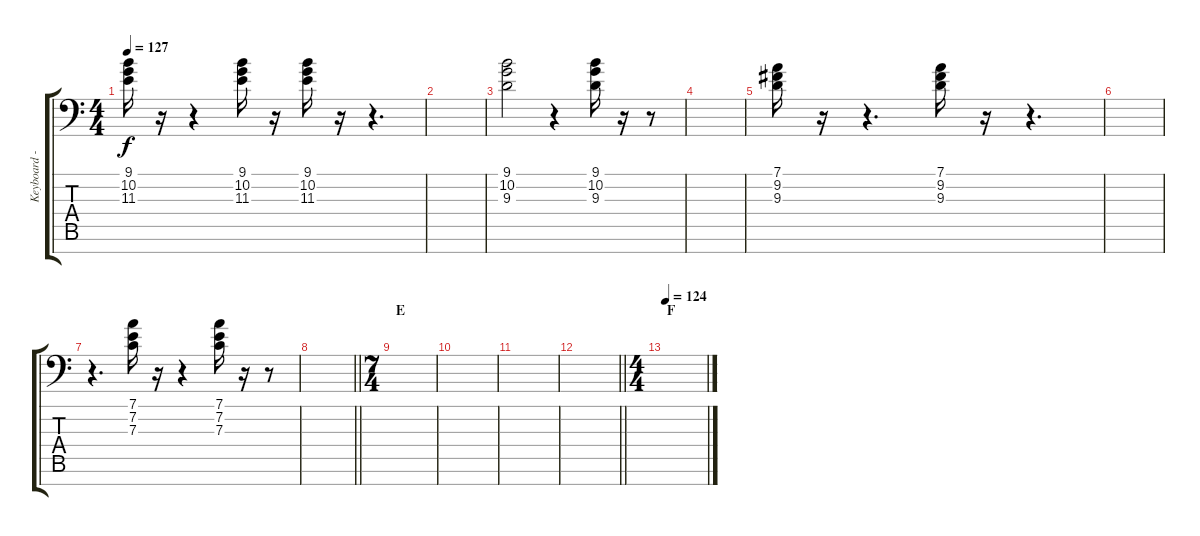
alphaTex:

\track ("Keyboard - Choir" "Keyboard -") {instrument choiraahs}
\staff {score tabs}
\tuning (D4 A3 F3 C3 G2 D2 A1) {hide}
\ts (4 4)
\tempo 127
\clef f4
\ks c
(9.1 10.2 11.3).16{dy f} r.16 r.4 (9.1 10.2 11.3).16 r.16 (9.1 10.2 11.3).16 r.16 r.4{d} |
|
(9.1 10.2 9.3).2 r.4 (9.1 10.2 9.3).16 r.16 r.8 |
|
(7.1 9.2 9.3).16 r.16 r.4{d} (7.1 9.2 9.3).16 r.16 r.4{d} |
|
r.4{d} (7.1 7.2 7.3).16 r.16 r.4 (7.1 7.2 7.3).16 r.16 r.8 |
\barLineRight lightlight
|
\ts (7 4)
\section ("" "E")
|
|
|
\barLineRight lightlight
|
\ts (4 4)
\section ("" "F")
\tempo 124
